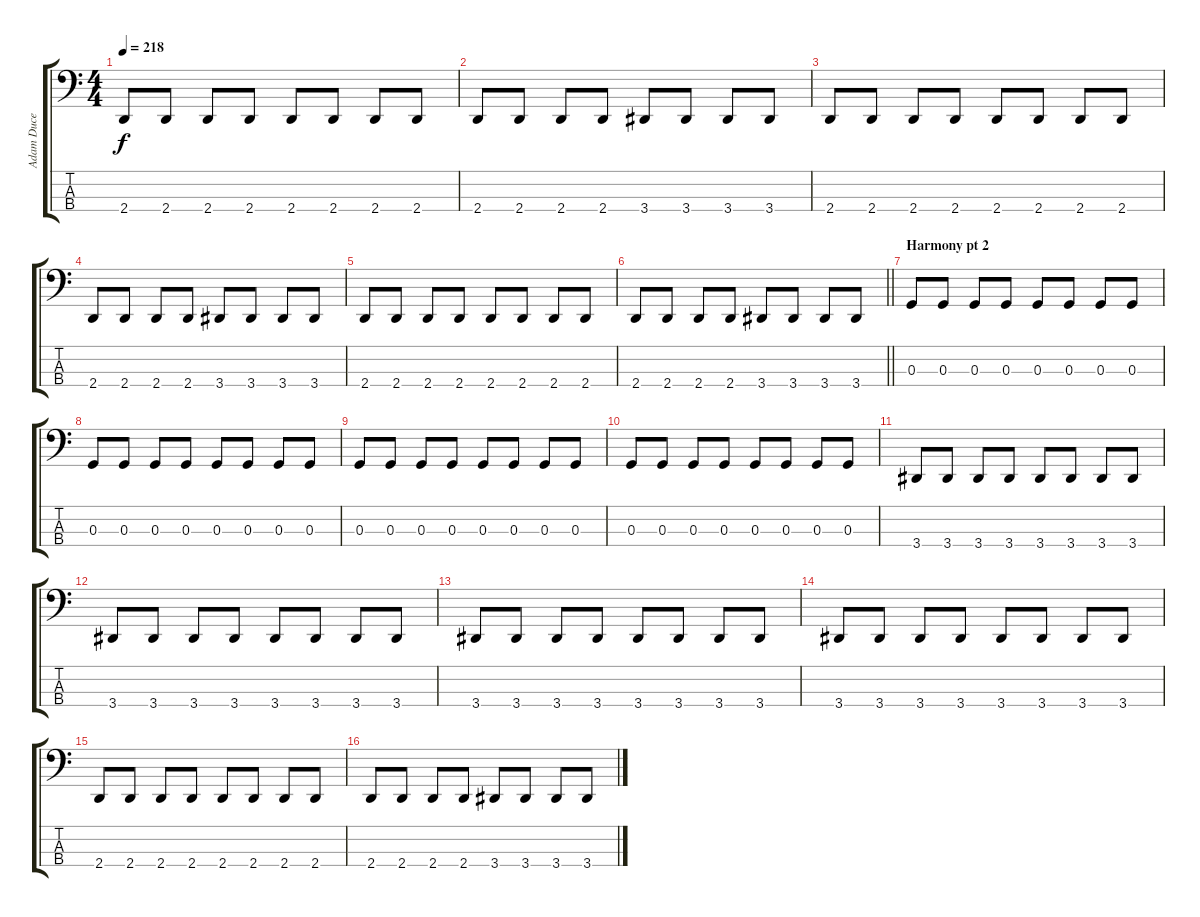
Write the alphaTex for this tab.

\track ("Adam Duce" "Adam Duce") {instrument electricbasspick}
\staff {score tabs}
\tuning (F2 C2 G1 C1) {hide}
\ts (4 4)
\tempo 218
\clef f4
\ks c
2.4.8{dy f} 2.4.8 2.4.8 2.4.8 2.4.8 2.4.8 2.4.8 2.4.8 |
2.4.8 2.4.8 2.4.8 2.4.8 3.4.8 3.4.8 3.4.8 3.4.8 |
2.4.8 2.4.8 2.4.8 2.4.8 2.4.8 2.4.8 2.4.8 2.4.8 |
2.4.8 2.4.8 2.4.8 2.4.8 3.4.8 3.4.8 3.4.8 3.4.8 |
2.4.8 2.4.8 2.4.8 2.4.8 2.4.8 2.4.8 2.4.8 2.4.8 |
\barLineRight lightlight
2.4.8 2.4.8 2.4.8 2.4.8 3.4.8 3.4.8 3.4.8 3.4.8 |
\section ("" "Harmony pt 2")
0.3.8 0.3.8 0.3.8 0.3.8 0.3.8 0.3.8 0.3.8 0.3.8 |
0.3.8 0.3.8 0.3.8 0.3.8 0.3.8 0.3.8 0.3.8 0.3.8 |
0.3.8 0.3.8 0.3.8 0.3.8 0.3.8 0.3.8 0.3.8 0.3.8 |
0.3.8 0.3.8 0.3.8 0.3.8 0.3.8 0.3.8 0.3.8 0.3.8 |
3.4.8 3.4.8 3.4.8 3.4.8 3.4.8 3.4.8 3.4.8 3.4.8 |
3.4.8 3.4.8 3.4.8 3.4.8 3.4.8 3.4.8 3.4.8 3.4.8 |
3.4.8 3.4.8 3.4.8 3.4.8 3.4.8 3.4.8 3.4.8 3.4.8 |
3.4.8 3.4.8 3.4.8 3.4.8 3.4.8 3.4.8 3.4.8 3.4.8 |
2.4.8 2.4.8 2.4.8 2.4.8 2.4.8 2.4.8 2.4.8 2.4.8 |
2.4.8 2.4.8 2.4.8 2.4.8 3.4.8 3.4.8 3.4.8 3.4.8
